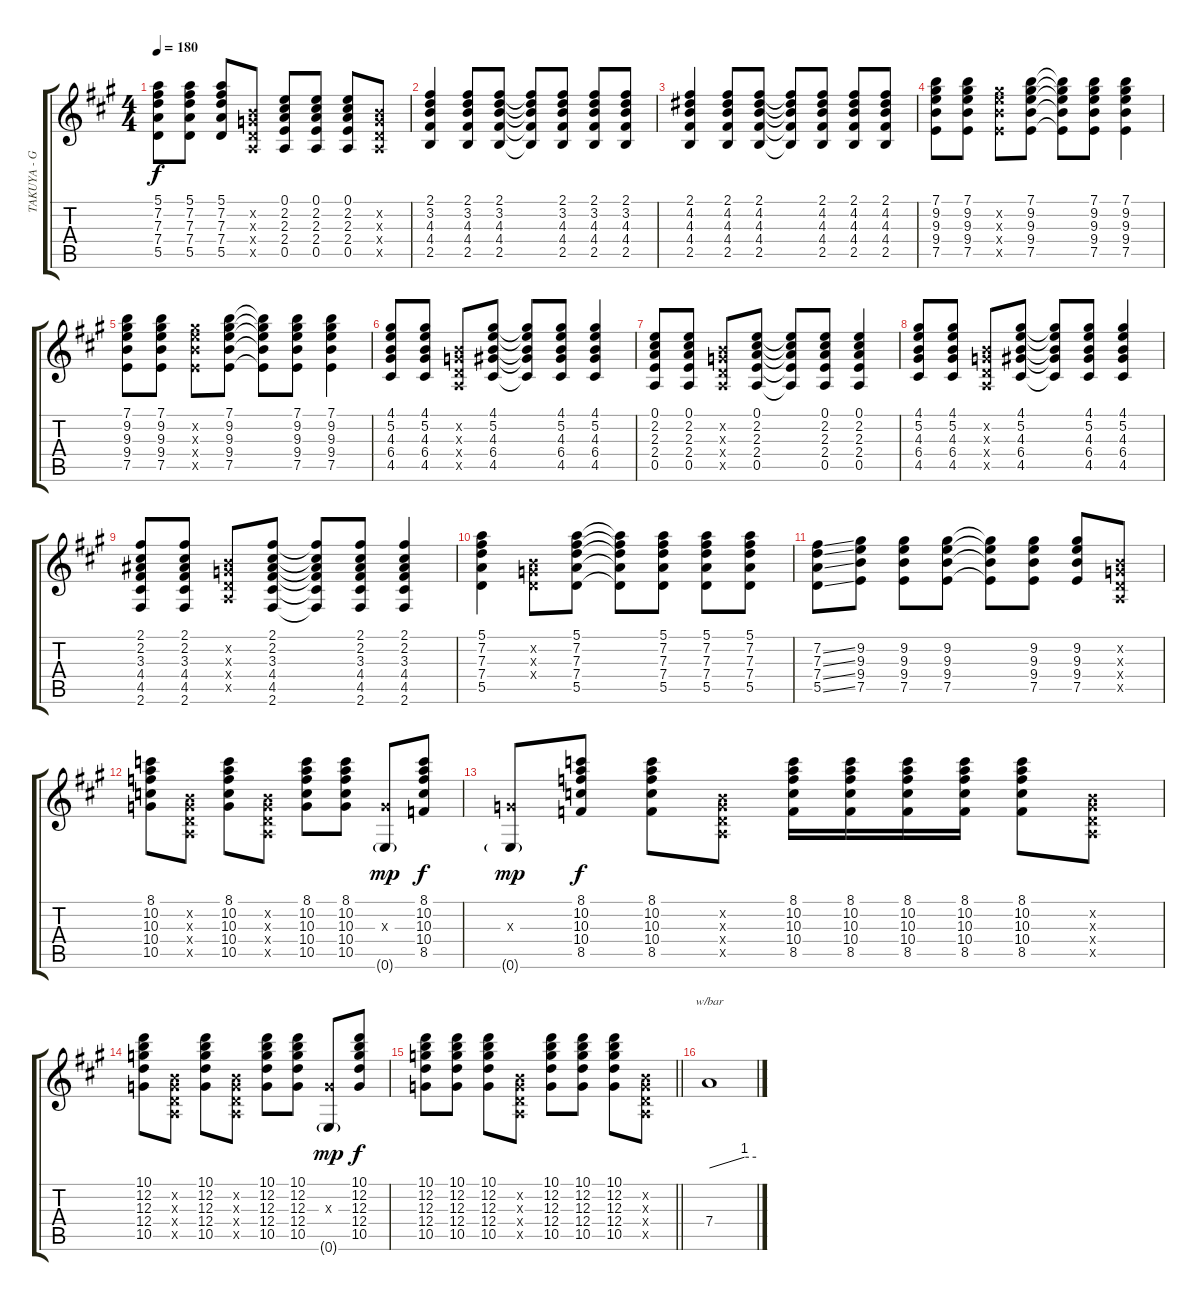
\track ("TAKUYA - Guitar 1" "TAKUYA - G") {instrument distortionguitar}
\staff {score tabs}
\tuning (E4 B3 G3 D3 A2 E2) {hide}
\ts (4 4)
\tempo 180
\clef g2
\ks a
(5.1 7.2 7.3 7.4 5.5).8{dy f} (5.1 7.2 7.3 7.4 5.5).8 (5.1 7.2 7.3 7.4 5.5).8 (0.2{x} 0.3{x} 0.4{x} 0.5{x}).8 (0.1 2.2 2.3 2.4 0.5).8 (0.1 2.2 2.3 2.4 0.5).8 (0.1 2.2 2.3 2.4 0.5).8 (0.2{x} 0.3{x} 0.4{x} 0.5{x}).8 |
(2.1 3.2 4.3 4.4 2.5).4 (2.1 3.2 4.3 4.4 2.5).8 (2.1 3.2 4.3 4.4 2.5).8 (2.1{t} 3.2{t} 4.3{t} 4.4{t} 2.5{t}).8 (2.1 3.2 4.3 4.4 2.5).8 (2.1 3.2 4.3 4.4 2.5).8 (2.1 3.2 4.3 4.4 2.5).8 |
(2.1 4.2 4.3 4.4 2.5).4 (2.1 4.2 4.3 4.4 2.5).8 (2.1 4.2 4.3 4.4 2.5).8 (2.1{t} 4.2{t} 4.3{t} 4.4{t} 2.5{t}).8 (2.1 4.2 4.3 4.4 2.5).8 (2.1 4.2 4.3 4.4 2.5).8 (2.1 4.2 4.3 4.4 2.5).8 |
(7.1 9.2 9.3 9.4 7.5).8 (7.1 9.2 9.3 9.4 7.5).8 (9.2{x} 9.3{x} 9.4{x} 7.5{x}).8 (7.1 9.2 9.3 9.4 7.5).8 (7.1{t} 9.2{t} 9.3{t} 9.4{t} 7.5{t}).8 (7.1 9.2 9.3 9.4 7.5).8 (7.1 9.2 9.3 9.4 7.5).4 |
(7.1 9.2 9.3 9.4 7.5).8 (7.1 9.2 9.3 9.4 7.5).8 (9.2{x} 9.3{x} 9.4{x} 7.5{x}).8 (7.1 9.2 9.3 9.4 7.5).8 (7.1{t} 9.2{t} 9.3{t} 9.4{t} 7.5{t}).8 (7.1 9.2 9.3 9.4 7.5).8 (7.1 9.2 9.3 9.4 7.5).4 |
(4.1 5.2 4.3 6.4 4.5).8 (4.1 5.2 4.3 6.4 4.5).8 (0.2{x} 0.3{x} 0.4{x} 0.5{x}).8 (4.1 5.2 4.3 6.4 4.5).8 (4.1{t} 5.2{t} 4.3{t} 6.4{t} 4.5{t}).8 (4.1 5.2 4.3 6.4 4.5).8 (4.1 5.2 4.3 6.4 4.5).4 |
(0.1 2.2 2.3 2.4 0.5).8 (0.1 2.2 2.3 2.4 0.5).8 (0.2{x} 0.3{x} 0.4{x} 0.5{x}).8 (0.1 2.2 2.3 2.4 0.5).8 (0.1{t} 2.2{t} 2.3{t} 2.4{t} 0.5{t}).8 (0.1 2.2 2.3 2.4 0.5).8 (0.1 2.2 2.3 2.4 0.5).4 |
(4.1 5.2 4.3 6.4 4.5).8 (4.1 5.2 4.3 6.4 4.5).8 (0.2{x} 0.3{x} 0.4{x} 0.5{x}).8 (4.1 5.2 4.3 6.4 4.5).8 (4.1{t} 5.2{t} 4.3{t} 6.4{t} 4.5{t}).8 (4.1 5.2 4.3 6.4 4.5).8 (4.1 5.2 4.3 6.4 4.5).4 |
(2.1 2.2 3.3 4.4 4.5 2.6).8 (2.1 2.2 3.3 4.4 4.5 2.6).8 (0.2{x} 0.3{x} 0.4{x} 0.5{x}).8 (2.1 2.2 3.3 4.4 4.5 2.6).8 (2.1{t} 2.2{t} 3.3{t} 4.4{t} 4.5{t} 2.6{t}).8 (2.1 2.2 3.3 4.4 4.5 2.6).8 (2.1 2.2 3.3 4.4 4.5 2.6).4 |
(5.1 7.2 7.3 7.4 5.5).4 (0.2{x} 0.3{x} 0.4{x}).8 (5.1 7.2 7.3 7.4 5.5).8 (5.1{t} 7.2{t} 7.3{t} 7.4{t} 5.5{t}).8 (5.1 7.2 7.3 7.4 5.5).8 (5.1 7.2 7.3 7.4 5.5).8 (5.1 7.2 7.3 7.4 5.5).8 |
(7.2{ss} 7.3{ss} 7.4{ss} 5.5{ss}).8 (9.2 9.3 9.4 7.5).8 (9.2 9.3 9.4 7.5).8 (9.2 9.3 9.4 7.5).8 (9.2{t} 9.3{t} 9.4{t} 7.5{t}).8 (9.2 9.3 9.4 7.5).8 (9.2 9.3 9.4 7.5).8 (0.2{x} 0.3{x} 0.4{x} 0.5{x}).8 |
(8.1 10.2 10.3 10.4 10.5).8 (0.2{x} 0.3{x} 0.4{x} 0.5{x}).8 (8.1 10.2 10.3 10.4 10.5).8 (0.2{x} 0.3{x} 0.4{x} 0.5{x}).8 (8.1 10.2 10.3 10.4 10.5).8 (8.1 10.2 10.3 10.4 10.5).8 (0.3{x} 0.6{g}).8{dy mp} (8.1 10.2 10.3 10.4 8.5).8{dy f} |
(0.3{x} 0.6{g}).8{dy mp} (8.1 10.2 10.3 10.4 8.5).8{dy f} (8.1 10.2 10.3 10.4 8.5).8 (0.2{x} 0.3{x} 0.4{x} 0.5{x}).8 (8.1 10.2 10.3 10.4 8.5).16 (8.1 10.2 10.3 10.4 8.5).16 (8.1 10.2 10.3 10.4 8.5).16 (8.1 10.2 10.3 10.4 8.5).16 (8.1 10.2 10.3 10.4 8.5).8 (0.2{x} 0.3{x} 0.4{x} 0.5{x}).8 |
(10.1 12.2 12.3 12.4 10.5).8 (0.2{x} 0.3{x} 0.4{x} 0.5{x}).8 (10.1 12.2 12.3 12.4 10.5).8 (0.2{x} 0.3{x} 0.4{x} 0.5{x}).8 (10.1 12.2 12.3 12.4 10.5).8 (10.1 12.2 12.3 12.4 10.5).8 (0.3{x} 0.6{g}).8{dy mp} (10.1 12.2 12.3 12.4 10.5).8{dy f} |
\barLineRight lightlight
(10.1 12.2 12.3 12.4 10.5).8 (10.1 12.2 12.3 12.4 10.5).8 (10.1 12.2 12.3 12.4 10.5).8 (0.2{x} 0.3{x} 0.4{x} 0.5{x}).8 (10.1 12.2 12.3 12.4 10.5).8 (10.1 12.2 12.3 12.4 10.5).8 (10.1 12.2 12.3 12.4 10.5).8 (0.2{x} 0.3{x} 0.4{x} 0.5{x}).8 |
7.4.1{tbe (custom default 0 0 45 4 60 4)}
